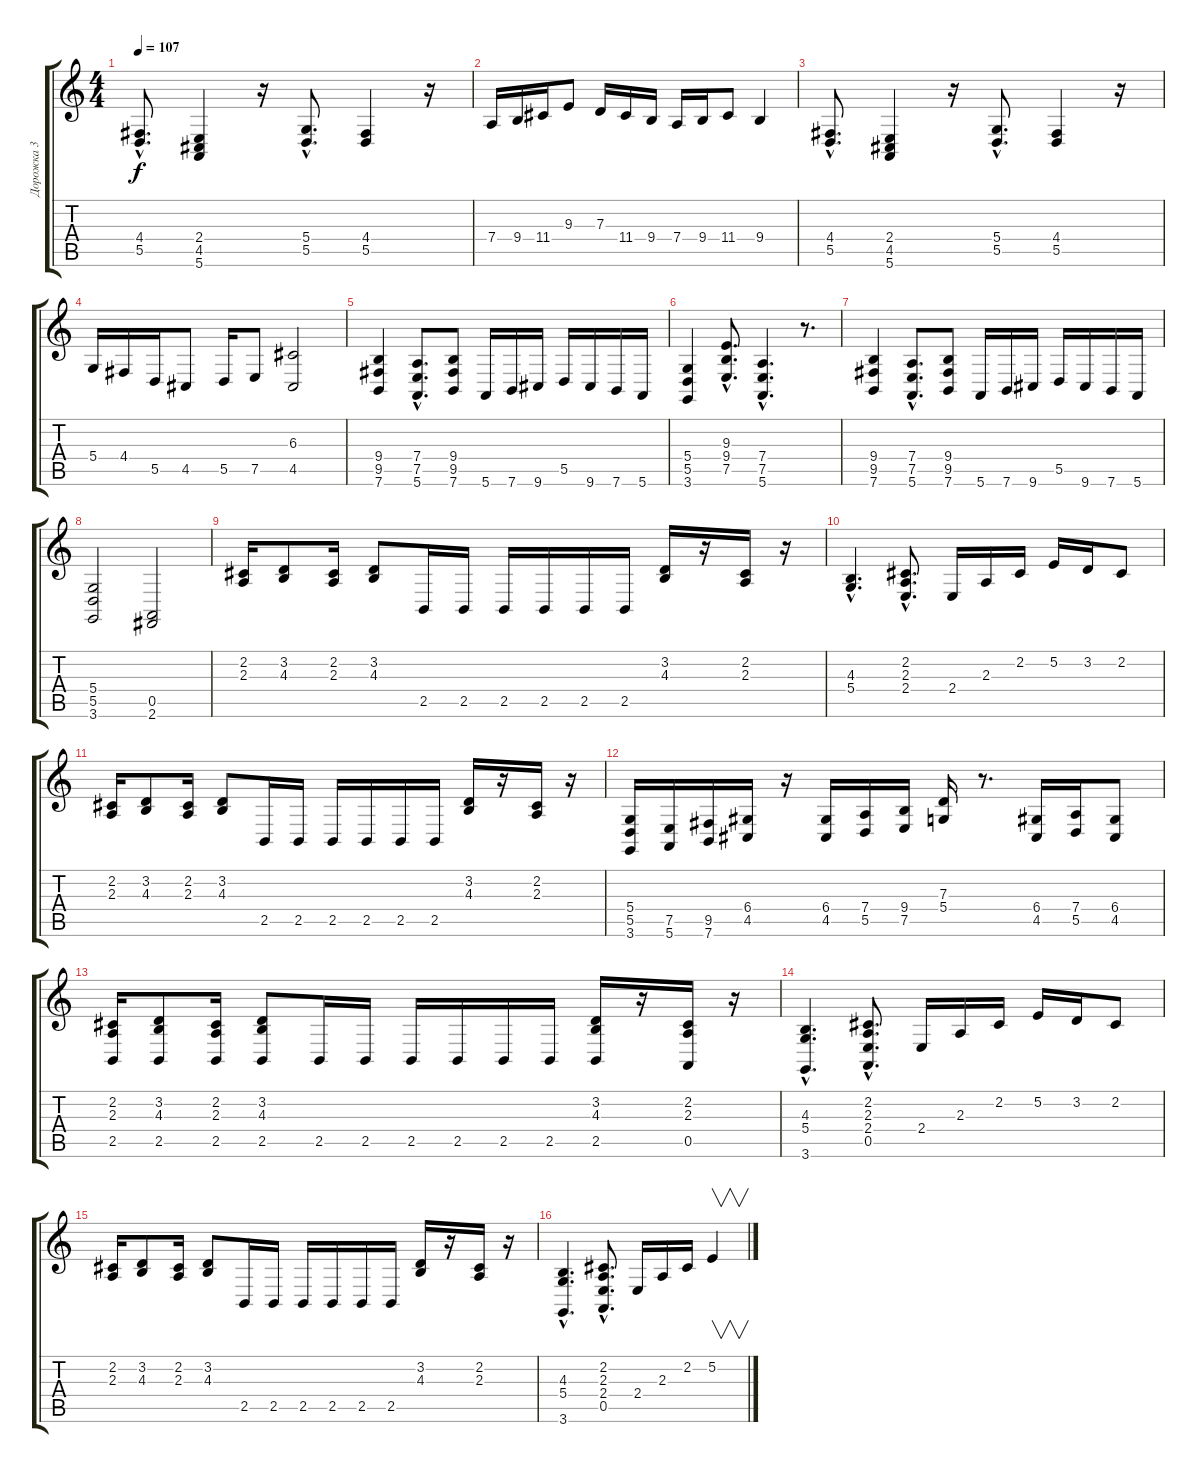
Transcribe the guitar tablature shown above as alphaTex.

\track ("Дорожка 3" "Дорожка 3") {instrument stringensemble1}
\staff {score tabs}
\tuning (E4 B3 G3 D3 A2 E2) {hide}
\ts (4 4)
\tempo 107
\clef g2
\ks c
(4.4{hac} 5.5{hac}).8{d dy f} (2.4 4.5 5.6).4 r.16 (5.4{hac} 5.5{hac}).8{d} (4.4 5.5).4 r.16 |
7.4.16 9.4.16 11.4.16 9.3.8 7.3.16 11.4.16 9.4.16 7.4.16 9.4.16 11.4.8 9.4.4 |
(4.4{hac} 5.5{hac}).8{d} (2.4 4.5 5.6).4 r.16 (5.4{hac} 5.5{hac}).8{d} (4.4 5.5).4 r.16 |
5.4.16 4.4.16 5.5.16 4.5.8 5.5.16 7.5.8 (6.3 4.5).2 |
(9.4 9.5 7.6).4 (7.4{hac} 7.5{hac} 5.6{hac}).8{d} (9.4 9.5 7.6).8 5.6.16 7.6.16 9.6.16 5.5.16 9.6.16 7.6.16 5.6.16 |
(5.4 5.5 3.6).4 (9.3{hac} 9.4{hac} 7.5{hac}).8{d} (7.4{hac} 7.5{hac} 5.6{hac}).4{d} r.8{d} |
(9.4 9.5 7.6).4 (7.4{hac} 7.5{hac} 5.6{hac}).8{d} (9.4 9.5 7.6).8 5.6.16 7.6.16 9.6.16 5.5.16 9.6.16 7.6.16 5.6.16 |
(5.4 5.5 3.6).2 (0.5 2.6).2 |
(2.2 2.3).16 (3.2 4.3).8 (2.2 2.3).16 (3.2 4.3).8 2.5.16 2.5.16 2.5.16 2.5.16 2.5.16 2.5.16 (3.2 4.3).16 r.16 (2.2 2.3).16 r.16 |
(4.3{hac} 5.4{hac}).4{d} (2.2{hac} 2.3{hac} 2.4{hac}).8{d} 2.4.16 2.3.16 2.2.16 5.2.16 3.2.16 2.2.8 |
(2.2 2.3).16 (3.2 4.3).8 (2.2 2.3).16 (3.2 4.3).8 2.5.16 2.5.16 2.5.16 2.5.16 2.5.16 2.5.16 (3.2 4.3).16 r.16 (2.2 2.3).16 r.16 |
(5.4 5.5 3.6).16 (7.5 5.6).16 (9.5 7.6).16 (6.4 4.5).16 r.16 (6.4 4.5).16 (7.4 5.5).16 (9.4 7.5).16 (7.3 5.4).16 r.8{d} (6.4 4.5).16 (7.4 5.5).16 (6.4 4.5).8 |
(2.2 2.3 2.5).16 (3.2 4.3 2.5).8 (2.2 2.3 2.5).16 (3.2 4.3 2.5).8 2.5.16 2.5.16 2.5.16 2.5.16 2.5.16 2.5.16 (3.2 4.3 2.5).16 r.16 (2.2 2.3 0.5).16 r.16 |
(4.3{hac} 5.4{hac} 3.6{hac}).4{d} (2.2{hac} 2.3{hac} 2.4{hac} 0.5{hac}).8{d} 2.4.16 2.3.16 2.2.16 5.2.16 3.2.16 2.2.8 |
(2.2 2.3).16 (3.2 4.3).8 (2.2 2.3).16 (3.2 4.3).8 2.5.16 2.5.16 2.5.16 2.5.16 2.5.16 2.5.16 (3.2 4.3).16 r.16 (2.2 2.3).16 r.16 |
(4.3{hac} 5.4{hac} 3.6{hac}).4{d} (2.2{hac} 2.3{hac} 2.4{hac} 0.5{hac}).8{d} 2.4.16 2.3.16 2.2.16 5.2.4{v}
